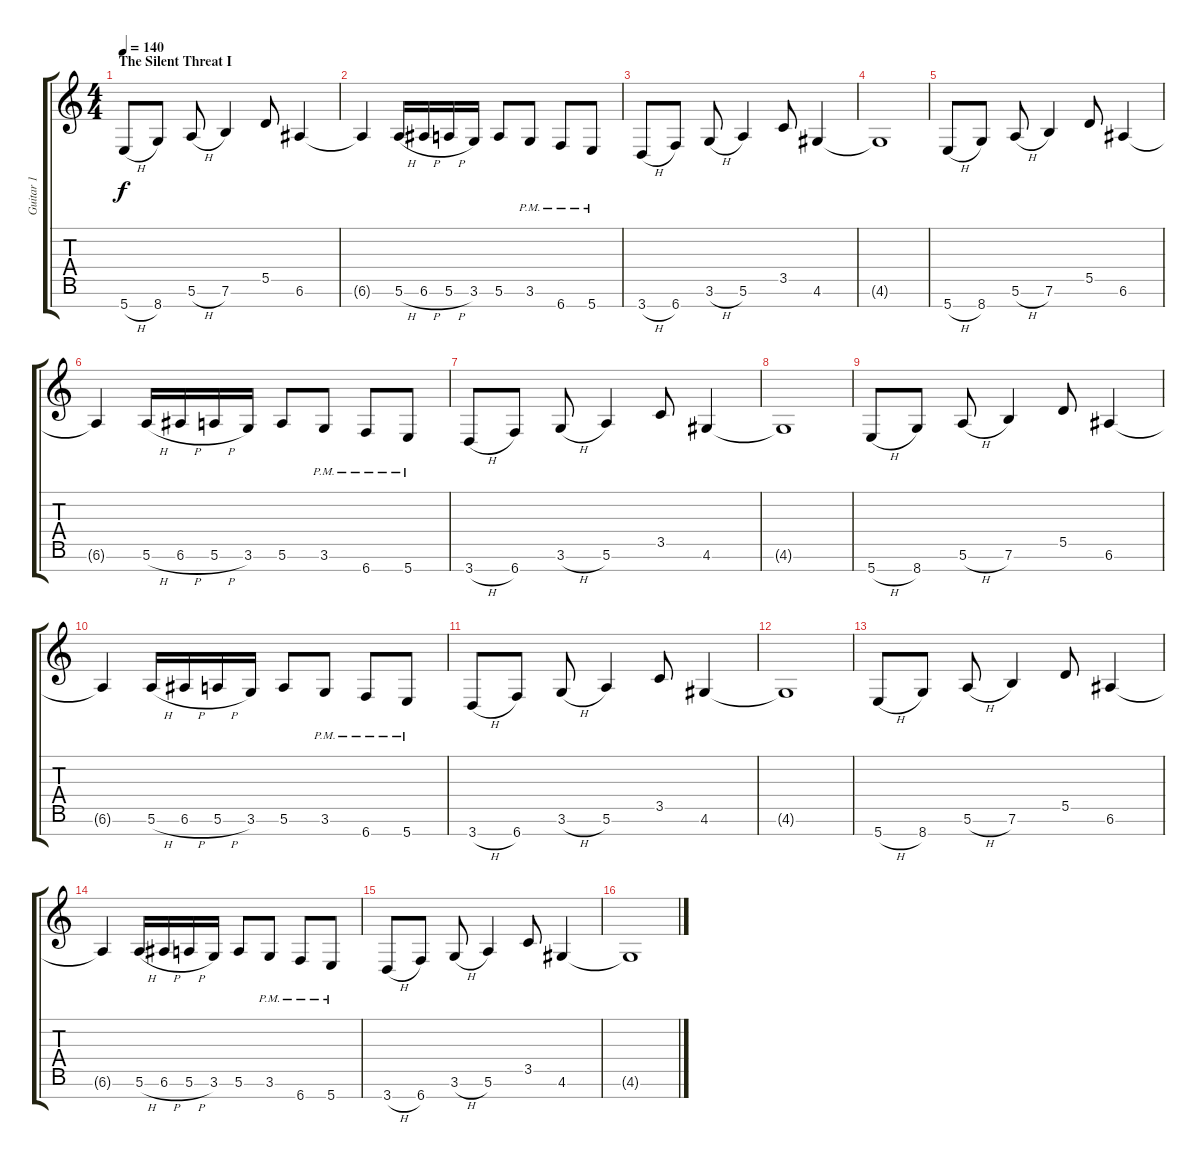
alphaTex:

\track ("Guitar 1" "Guitar 1") {instrument distortionguitar}
\staff {score tabs}
\tuning (E4 B3 G3 D3 A2 E2 B1) {hide}
\ts (4 4)
\section ("" "The Silent Threat I")
\tempo 140
\clef g2
\ks c
5.7{h}.8{dy f instrument distortionguitar} 8.7.8 5.6{h}.8 7.6.4 5.5.8 6.6.4 |
6.6{t}.4 5.6{h}.16 6.6{h}.16 5.6{h}.16 3.6.16 5.6.8 3.6{pm}.8 6.7{pm}.8 5.7{pm}.8 |
3.7{h}.8 6.7.8 3.6{h}.8 5.6.4 3.5.8 4.6.4 |
4.6{t}.1 |
5.7{h}.8 8.7.8 5.6{h}.8 7.6.4 5.5.8 6.6.4 |
6.6{t}.4 5.6{h}.16 6.6{h}.16 5.6{h}.16 3.6.16 5.6.8 3.6{pm}.8 6.7{pm}.8 5.7{pm}.8 |
3.7{h}.8 6.7.8 3.6{h}.8 5.6.4 3.5.8 4.6.4 |
4.6{t}.1 |
5.7{h}.8 8.7.8 5.6{h}.8 7.6.4 5.5.8 6.6.4 |
6.6{t}.4 5.6{h}.16 6.6{h}.16 5.6{h}.16 3.6.16 5.6.8 3.6{pm}.8 6.7{pm}.8 5.7{pm}.8 |
3.7{h}.8 6.7.8 3.6{h}.8 5.6.4 3.5.8 4.6.4 |
4.6{t}.1 |
5.7{h}.8 8.7.8 5.6{h}.8 7.6.4 5.5.8 6.6.4 |
6.6{t}.4 5.6{h}.16 6.6{h}.16 5.6{h}.16 3.6.16 5.6.8 3.6{pm}.8 6.7{pm}.8 5.7{pm}.8 |
3.7{h}.8 6.7.8 3.6{h}.8 5.6.4 3.5.8 4.6.4 |
4.6{t}.1
